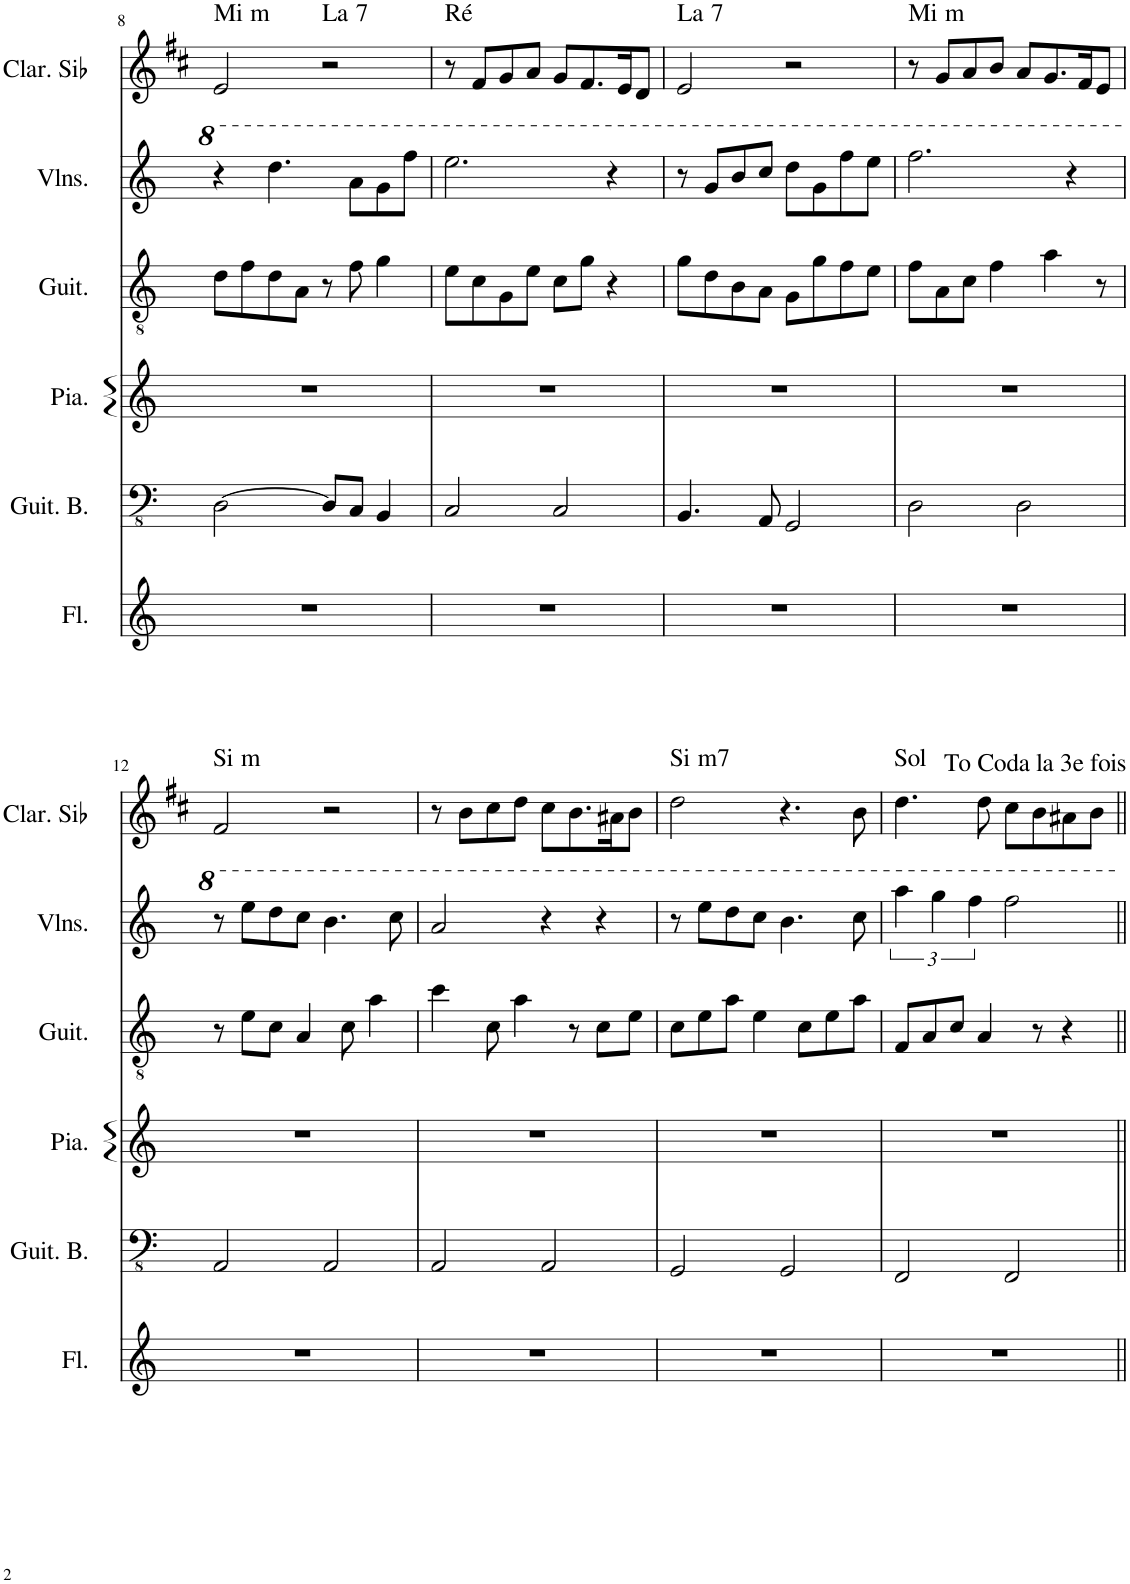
**kern	**kern	**kern	**kern	**kern	**kern	**harte
*part6	*part5	*part4	*part3	*part2	*part1	*part1
*staff6	*staff5	*staff4	*staff3	*staff2	*staff1	*
*I"Flûte	*I"Guitare basse	*I"Piano	*I"Guitare classique	*I"Violons	*I"Clarinette en Sib	*
*I'Fl.	*I'Guit. B.	*I'Pia.	*I'Guit.	*I'Vlns.	*I'Clar. Sib	*
!!LO:PB:g=z
*clefG2	*clefFv4	*clefG2	*clefGv2	*clefG2	*clefG2	*
*	*	*	*	*	*Trd1c2	*
*k[]	*k[]	*k[]	*k[]	*k[]	*k[f#c#]	*
*M4/4	*M4/4	*M4/4	*M4/4	*M4/4	*M4/4	*
=8	=8	=8	=8	=8	=8	=8
1r	[2DD\	1r	8d\L	4r	2e/	E:maj
.	.	.	8f\	.	.	.
.	.	.	8d\	4.ddd\	.	.
.	.	.	8A\J	.	.	.
!	!	!	!	!	!	!LO:H:kt=7
.	8DD/L]	.	8r	.	2r	A:7
.	8CC/J	.	8f\	8aa\L	.	.
.	4BBB/	.	4g\	8gg\	.	.
.	.	.	.	8fff\J	.	.
=9	=9	=9	=9	=9	=9	=9
1r	2CC/	1r	8e\L	2.eee\	8r	D:maj
.	.	.	8c\	.	8f#/L	.
.	.	.	8G\	.	8g/	.
.	.	.	8e\J	.	8a/J	.
.	2CC/	.	8c\L	.	8g/L	.
.	.	.	8g\J	.	8.f#/	.
.	.	.	4r	4r	.	.
.	.	.	.	.	16e/K	.
.	.	.	.	.	8d/J	.
=10	=10	=10	=10	=10	=10	=10
!	!	!	!	!	!	!LO:H:kt=7
1r	4.BBB/	1r	8g\L	8r	2e/	A:7
.	.	.	8d\	8gg/L	.	.
.	.	.	8B\	8bb/	.	.
.	8AAA/	.	8A\J	8ccc/J	.	.
.	2GGG/	.	8G\L	8ddd\L	2r	.
.	.	.	8g\	8gg\	.	.
.	.	.	8f\	8fff\	.	.
.	.	.	8e\J	8eee\J	.	.
=11	=11	=11	=11	=11	=11	=11
1r	2DD\	1r	8f\L	2.fff\	8r	E:maj
.	.	.	8A\	.	8g/L	.
.	.	.	8c\J	.	8a/	.
.	.	.	4f\	.	8b/J	.
.	2DD\	.	.	.	8a/L	.
.	.	.	4a\	.	8.g/	.
.	.	.	.	4r	.	.
.	.	.	.	.	16f#/K	.
.	.	.	8r	.	8e/J	.
!!LO:LB:g=z
=12	=12	=12	=12	=12	=12	=12
1r	2AAA/	1r	8r	8r	2f#/	B:maj
.	.	.	8e\L	8eee\L	.	.
.	.	.	8c\J	8ddd\	.	.
.	.	.	4A/	8ccc\J	.	.
.	2AAA/	.	.	4.bb\	2r	.
.	.	.	8c\	.	.	.
.	.	.	4a\	.	.	.
.	.	.	.	8ccc\	.	.
=13	=13	=13	=13	=13	=13	=13
1r	2AAA/	1r	4cc\	2aa/	8r	.
.	.	.	.	.	8b\L	.
.	.	.	8c\	.	8cc#\	.
.	.	.	4a\	.	8dd\J	.
.	2AAA/	.	.	4r	8cc#\L	.
.	.	.	8r	.	8.b\	.
.	.	.	8c\L	4r	.	.
.	.	.	.	.	16a#X\K	.
.	.	.	8e\J	.	8b\J	.
=14	=14	=14	=14	=14	=14	=14
1r	2GGG/	1r	8c\L	8r	2dd\	B:maj
.	.	.	8e\	8eee\L	.	.
.	.	.	8a\J	8ddd\	.	.
.	.	.	4e\	8ccc\J	.	.
.	2GGG/	.	.	4.bb\	4.r	.
.	.	.	8c\L	.	.	.
.	.	.	8e\	.	.	.
.	.	.	8a\J	8ccc\	8b\	.
=15	=15	=15	=15	=15	=15	=15
1r	2FFF/	1r	8F/L	6aaa\	4.dd\	G:maj
.	.	.	8A/	.	.	.
.	.	.	.	6ggg\	.	.
.	.	.	8c/J	.	.	.
.	.	.	.	6fff\	.	.
.	.	.	4A/	.	8dd\	.
.	2FFF/	.	.	2fff\	8cc#\L	.
.	.	.	8r	.	8b\	.
.	.	.	4r	.	8a#X\	.
.	.	.	.	.	8b\J	.
!	!	!	!	!	!LO:TX:a:t=To Coda la 3e fois	!
=||	=||	=||	=||	=||	=||	=||
*-	*-	*-	*-	*-	*-	*-
